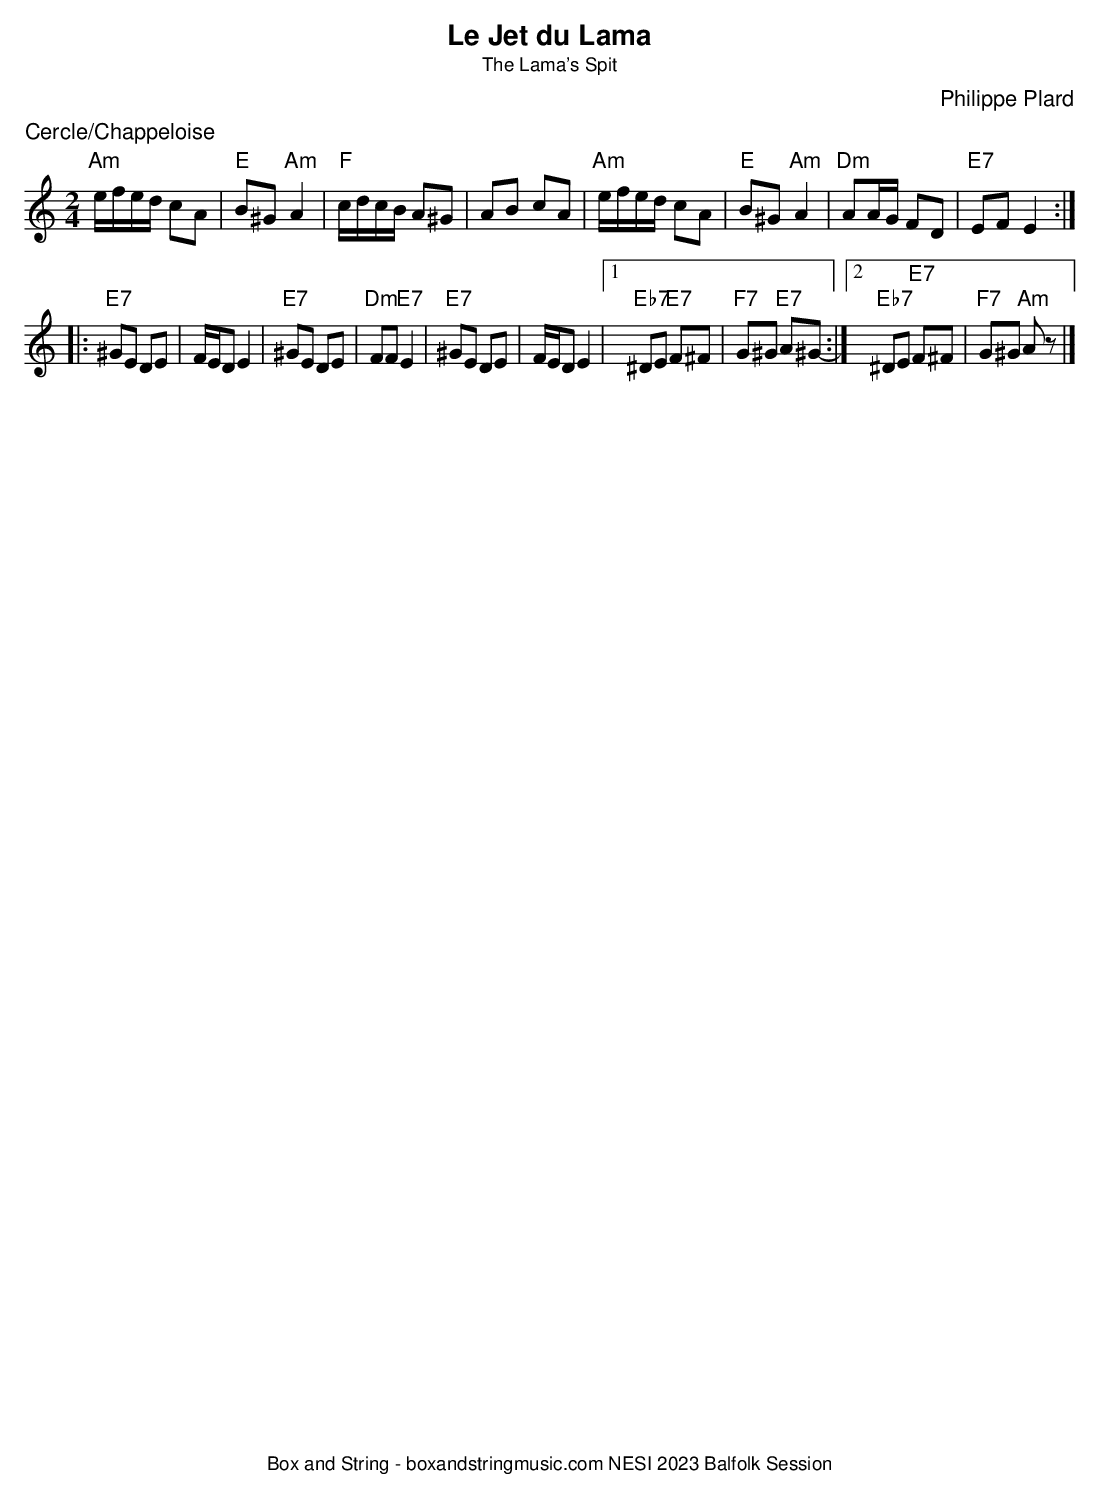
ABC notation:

X:1
T:Jet du Lama, Le
T:The Lama's Spit
C:Philippe Plard
K:Am
M:2/4
L:1/16
K:Am
%%text Cercle/Chappeloise
"Am"efed c2A2|"E"B2^G2 "Am"A4 |"F"cdcB A2^G2 |A2B2 c2A2 |\
"Am"efed c2A2|"E"B2^G2 "Am"A4 |"Dm"A2AG F2D2 |"E7"E2F2 E4 :|
|:"E7" ^G2E2 D2E2|FED2 E4 |"E7"^G2E2 D2E2|"Dm"F2F2 "E7"E4 |\
"E7"^G2E2 D2E2|FED2 E4 |1 "Eb7"^D2E2 "E7"F2^F2|"F7"G2^G2 "E7"A2^G2-:|2"Eb7"^D2E2 "E7"F2^F2|"F7"G2^G2 "Am"A2z2 |]
